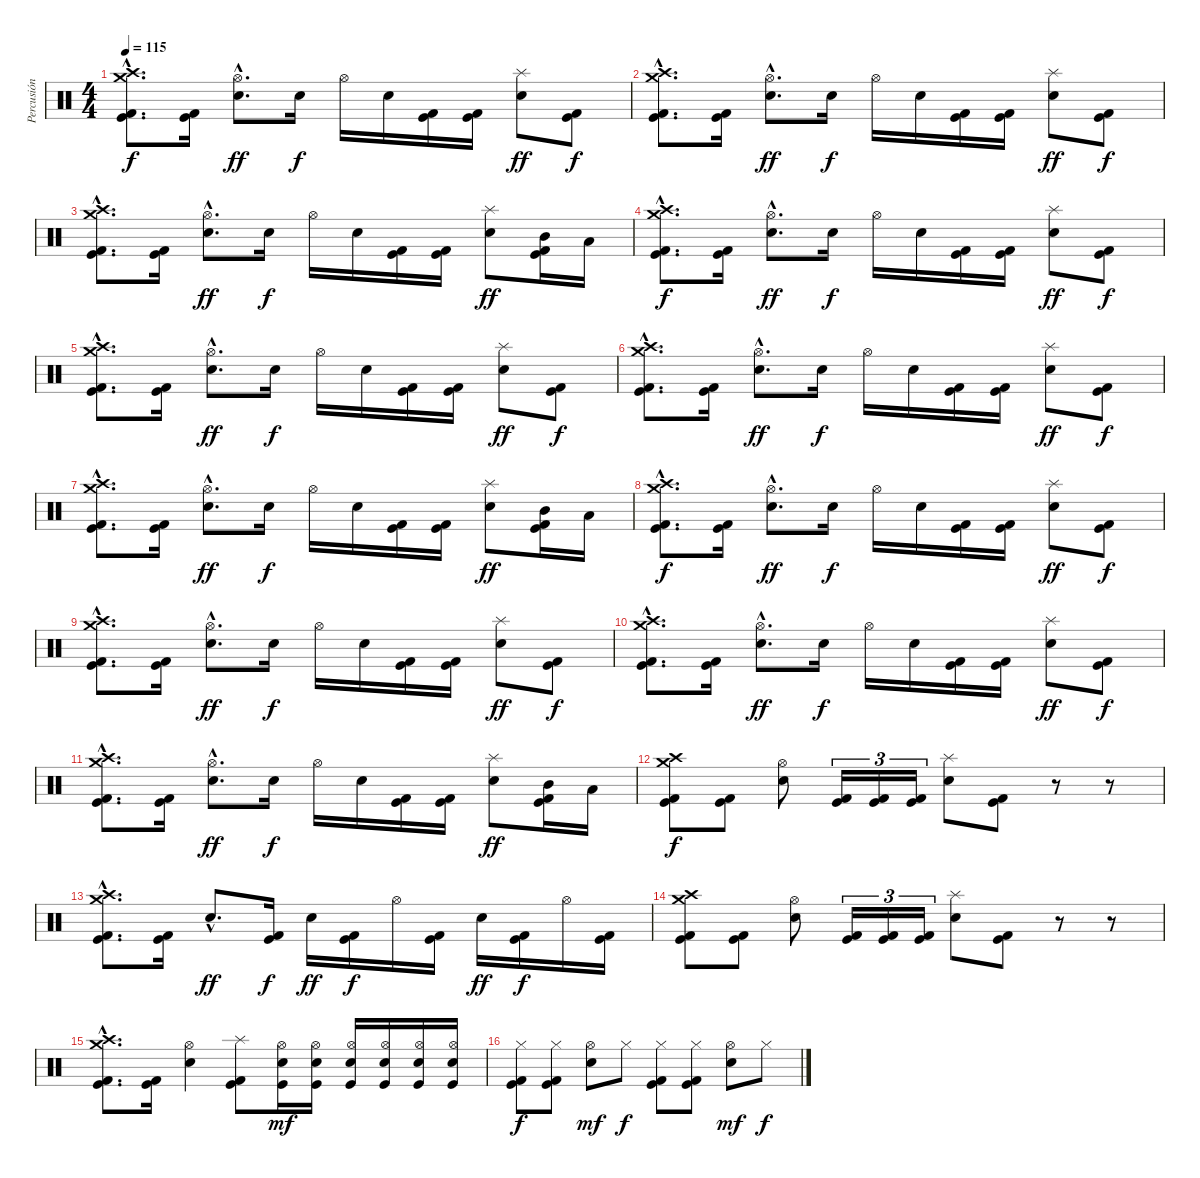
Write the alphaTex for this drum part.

\track ("Percusión" "Percusión") {instrument percussion}
\staff {score}
\articulation defaults
\ts (4 4)
\tempo 115
\clef neutral
\ks c
("Crash medium (hit)"{hac} "Crash high (hit)"{hac} "Kick (hit) 2"{hac} "Kick (hit)"{hac}).8{d dy f} ("Kick (hit) 2" "Kick (hit)").16 ("Hi-Hat (open)"{hac} "Electric Snare (hit)"{hac}).8{d dy ff} "Electric Snare (hit)".16{dy f} "Hi-Hat (open)".16 "Electric Snare (hit)".16 ("Kick (hit) 2" "Kick (hit)").16 ("Kick (hit) 2" "Kick (hit)").16 ("Splash (hit)" "Electric Snare (hit)").8{dy ff} ("Kick (hit) 2" "Kick (hit)").8{dy f} |
("Crash medium (hit)"{hac} "Crash high (hit)"{hac} "Kick (hit) 2"{hac} "Kick (hit)"{hac}).8{d} ("Kick (hit) 2" "Kick (hit)").16 ("Hi-Hat (open)"{hac} "Electric Snare (hit)"{hac}).8{d dy ff} "Electric Snare (hit)".16{dy f} "Hi-Hat (open)".16 "Electric Snare (hit)".16 ("Kick (hit) 2" "Kick (hit)").16 ("Kick (hit) 2" "Kick (hit)").16 ("Splash (hit)" "Electric Snare (hit)").8{dy ff} ("Kick (hit) 2" "Kick (hit)").8{dy f} |
("Crash medium (hit)"{hac} "Crash high (hit)"{hac} "Kick (hit) 2"{hac} "Kick (hit)"{hac}).8{d} ("Kick (hit) 2" "Kick (hit)").16 ("Hi-Hat (open)"{hac} "Electric Snare (hit)"{hac}).8{d dy ff} "Electric Snare (hit)".16{dy f} "Hi-Hat (open)".16 "Electric Snare (hit)".16 ("Kick (hit) 2" "Kick (hit)").16 ("Kick (hit) 2" "Kick (hit)").16 ("Splash (hit)" "Electric Snare (hit)").8{dy ff} ("Mid Tom (hit)" "Kick (hit) 2" "Kick (hit)").16 "Low Tom (hit)".16 |
("Crash medium (hit)"{hac} "Crash high (hit)"{hac} "Kick (hit) 2"{hac} "Kick (hit)"{hac}).8{d dy f} ("Kick (hit) 2" "Kick (hit)").16 ("Hi-Hat (open)"{hac} "Electric Snare (hit)"{hac}).8{d dy ff} "Electric Snare (hit)".16{dy f} "Hi-Hat (open)".16 "Electric Snare (hit)".16 ("Kick (hit) 2" "Kick (hit)").16 ("Kick (hit) 2" "Kick (hit)").16 ("Splash (hit)" "Electric Snare (hit)").8{dy ff} ("Kick (hit) 2" "Kick (hit)").8{dy f} |
("Crash medium (hit)"{hac} "Crash high (hit)"{hac} "Kick (hit) 2"{hac} "Kick (hit)"{hac}).8{d} ("Kick (hit) 2" "Kick (hit)").16 ("Hi-Hat (open)"{hac} "Electric Snare (hit)"{hac}).8{d dy ff} "Electric Snare (hit)".16{dy f} "Hi-Hat (open)".16 "Electric Snare (hit)".16 ("Kick (hit) 2" "Kick (hit)").16 ("Kick (hit) 2" "Kick (hit)").16 ("Splash (hit)" "Electric Snare (hit)").8{dy ff} ("Kick (hit) 2" "Kick (hit)").8{dy f} |
("Crash medium (hit)"{hac} "Crash high (hit)"{hac} "Kick (hit) 2"{hac} "Kick (hit)"{hac}).8{d} ("Kick (hit) 2" "Kick (hit)").16 ("Hi-Hat (open)"{hac} "Electric Snare (hit)"{hac}).8{d dy ff} "Electric Snare (hit)".16{dy f} "Hi-Hat (open)".16 "Electric Snare (hit)".16 ("Kick (hit) 2" "Kick (hit)").16 ("Kick (hit) 2" "Kick (hit)").16 ("Splash (hit)" "Electric Snare (hit)").8{dy ff} ("Kick (hit) 2" "Kick (hit)").8{dy f} |
("Crash medium (hit)"{hac} "Crash high (hit)"{hac} "Kick (hit) 2"{hac} "Kick (hit)"{hac}).8{d} ("Kick (hit) 2" "Kick (hit)").16 ("Hi-Hat (open)"{hac} "Electric Snare (hit)"{hac}).8{d dy ff} "Electric Snare (hit)".16{dy f} "Hi-Hat (open)".16 "Electric Snare (hit)".16 ("Kick (hit) 2" "Kick (hit)").16 ("Kick (hit) 2" "Kick (hit)").16 ("Splash (hit)" "Electric Snare (hit)").8{dy ff} ("Mid Tom (hit)" "Kick (hit) 2" "Kick (hit)").16 "Low Tom (hit)".16 |
("Crash medium (hit)"{hac} "Crash high (hit)"{hac} "Kick (hit) 2"{hac} "Kick (hit)"{hac}).8{d dy f} ("Kick (hit) 2" "Kick (hit)").16 ("Hi-Hat (open)"{hac} "Electric Snare (hit)"{hac}).8{d dy ff} "Electric Snare (hit)".16{dy f} "Hi-Hat (open)".16 "Electric Snare (hit)".16 ("Kick (hit) 2" "Kick (hit)").16 ("Kick (hit) 2" "Kick (hit)").16 ("Splash (hit)" "Electric Snare (hit)").8{dy ff} ("Kick (hit) 2" "Kick (hit)").8{dy f} |
("Crash medium (hit)"{hac} "Crash high (hit)"{hac} "Kick (hit) 2"{hac} "Kick (hit)"{hac}).8{d} ("Kick (hit) 2" "Kick (hit)").16 ("Hi-Hat (open)"{hac} "Electric Snare (hit)"{hac}).8{d dy ff} "Electric Snare (hit)".16{dy f} "Hi-Hat (open)".16 "Electric Snare (hit)".16 ("Kick (hit) 2" "Kick (hit)").16 ("Kick (hit) 2" "Kick (hit)").16 ("Splash (hit)" "Electric Snare (hit)").8{dy ff} ("Kick (hit) 2" "Kick (hit)").8{dy f} |
("Crash medium (hit)"{hac} "Crash high (hit)"{hac} "Kick (hit) 2"{hac} "Kick (hit)"{hac}).8{d} ("Kick (hit) 2" "Kick (hit)").16 ("Hi-Hat (open)"{hac} "Electric Snare (hit)"{hac}).8{d dy ff} "Electric Snare (hit)".16{dy f} "Hi-Hat (open)".16 "Electric Snare (hit)".16 ("Kick (hit) 2" "Kick (hit)").16 ("Kick (hit) 2" "Kick (hit)").16 ("Splash (hit)" "Electric Snare (hit)").8{dy ff} ("Kick (hit) 2" "Kick (hit)").8{dy f} |
("Crash medium (hit)"{hac} "Crash high (hit)"{hac} "Kick (hit) 2"{hac} "Kick (hit)"{hac}).8{d} ("Kick (hit) 2" "Kick (hit)").16 ("Hi-Hat (open)"{hac} "Electric Snare (hit)"{hac}).8{d dy ff} "Electric Snare (hit)".16{dy f} "Hi-Hat (open)".16 "Electric Snare (hit)".16 ("Kick (hit) 2" "Kick (hit)").16 ("Kick (hit) 2" "Kick (hit)").16 ("Splash (hit)" "Electric Snare (hit)").8{dy ff} ("Mid Tom (hit)" "Kick (hit) 2" "Kick (hit)").16 "Low Tom (hit)".16 |
("Crash medium (hit)" "Crash high (hit)" "Kick (hit) 2" "Kick (hit)").8{dy f} ("Kick (hit) 2" "Kick (hit)").8 ("Hi-Hat (open)" "Electric Snare (hit)").8 ("Kick (hit) 2" "Kick (hit)").16{tu (3 2)} ("Kick (hit) 2" "Kick (hit)").16{tu (3 2)} ("Kick (hit) 2" "Kick (hit)").16{tu (3 2)} ("Splash (hit)" "Electric Snare (hit)").8 ("Kick (hit) 2" "Kick (hit)").8 r.8 r.8 |
("Crash high (hit)"{hac} "Crash medium (hit)"{hac} "Kick (hit) 2"{hac} "Kick (hit)"{hac}).8{d} ("Kick (hit) 2" "Kick (hit)").16 "Electric Snare (hit)"{hac}.8{d dy ff} ("Kick (hit) 2" "Kick (hit)").16{dy f} "Electric Snare (hit)".16{dy ff} ("Kick (hit) 2" "Kick (hit)").16{dy f} "Hi-Hat (open)".16 ("Kick (hit) 2" "Kick (hit)").16 "Electric Snare (hit)".16{dy ff} ("Kick (hit) 2" "Kick (hit)").16{dy f} "Hi-Hat (open)".16 ("Kick (hit) 2" "Kick (hit)").16 |
("Crash medium (hit)" "Crash high (hit)" "Kick (hit) 2" "Kick (hit)").8 ("Kick (hit) 2" "Kick (hit)").8 ("Hi-Hat (open)" "Electric Snare (hit)").8 ("Kick (hit) 2" "Kick (hit)").16{tu (3 2)} ("Kick (hit) 2" "Kick (hit)").16{tu (3 2)} ("Kick (hit) 2" "Kick (hit)").16{tu (3 2)} ("Splash (hit)" "Electric Snare (hit)").8 ("Kick (hit) 2" "Kick (hit)").8 r.8 r.8 |
("Crash medium (hit)"{hac} "Crash high (hit)"{hac} "Kick (hit) 2"{hac} "Kick (hit)"{hac}).8{d} ("Kick (hit) 2" "Kick (hit)").16 ("Hi-Hat (open)" "Electric Snare (hit)").4 ("Splash (hit)" "Kick (hit) 2" "Kick (hit)").8 ("Hi-Hat (open)" "Electric Snare (hit)" "Kick (hit)").16{dy mf} ("Hi-Hat (open)" "Electric Snare (hit)" "Kick (hit)").16 ("Hi-Hat (open)" "Electric Snare (hit)" "Kick (hit)").16 ("Hi-Hat (open)" "Electric Snare (hit)" "Kick (hit)").16 ("Hi-Hat (open)" "Electric Snare (hit)" "Kick (hit)").16 ("Hi-Hat (open)" "Electric Snare (hit)" "Kick (hit)").16 |
("Hi-Hat (closed)" "Kick (hit) 2" "Kick (hit)").8{dy f} ("Hi-Hat (closed)" "Kick (hit) 2" "Kick (hit)").8 ("Hi-Hat (open)" "Electric Snare (hit)").8{dy mf} "Hi-Hat (closed)".8{dy f} ("Hi-Hat (closed)" "Kick (hit) 2" "Kick (hit)").8 ("Hi-Hat (closed)" "Kick (hit) 2" "Kick (hit)").8 ("Hi-Hat (open)" "Electric Snare (hit)").8{dy mf} "Hi-Hat (closed)".8{dy f}
